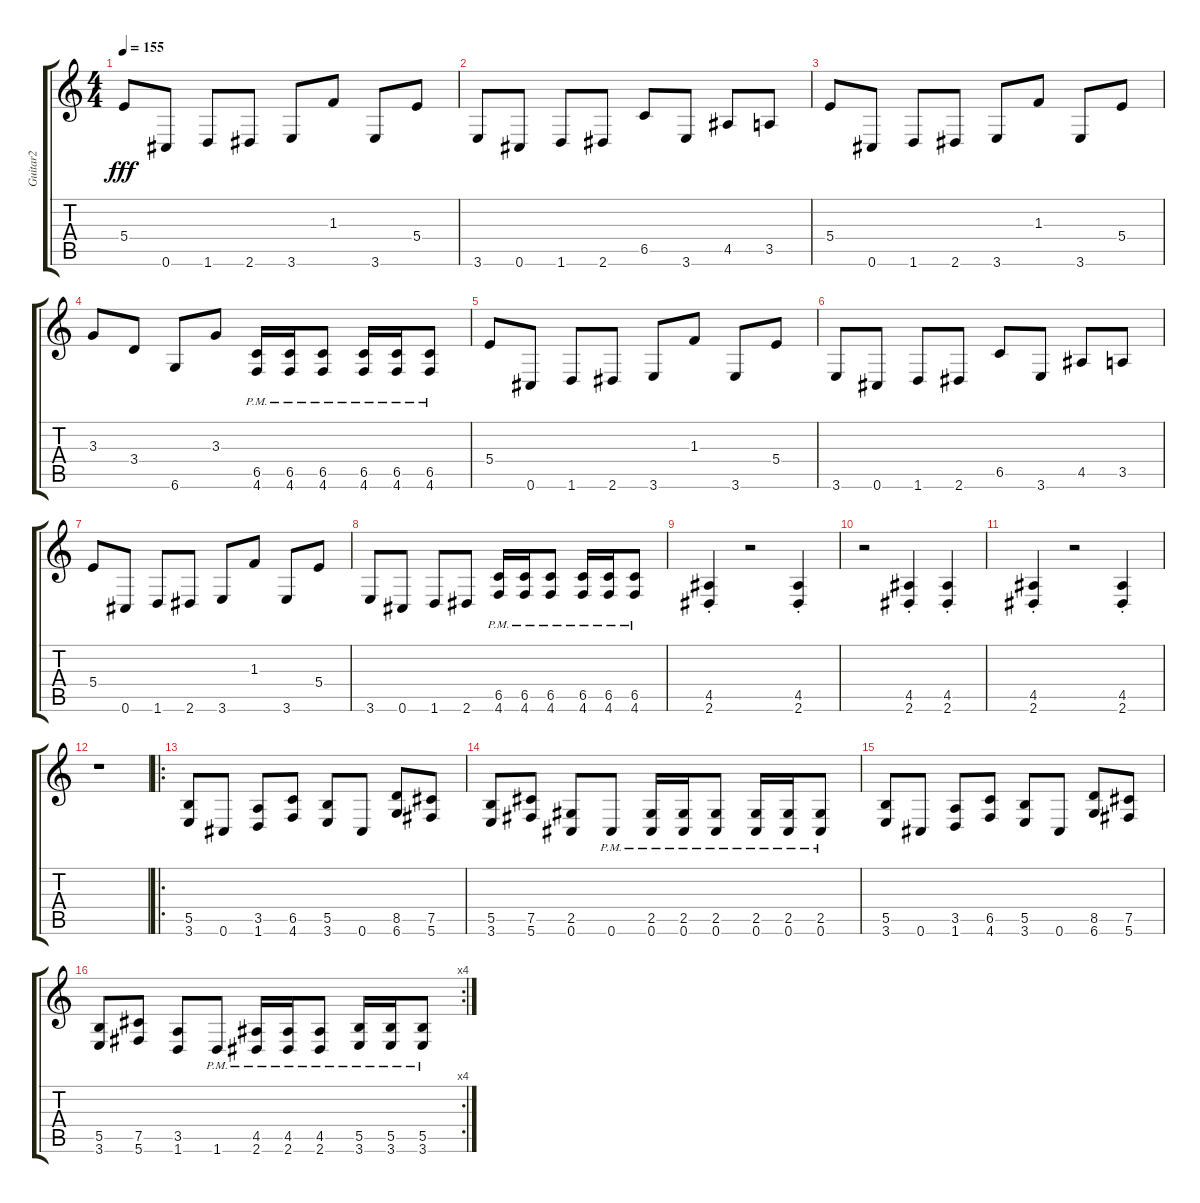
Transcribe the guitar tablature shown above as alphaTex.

\track ("Guitar2" "Guitar2") {instrument overdrivenguitar}
\staff {score tabs}
\tuning (Db4 Ab3 E3 B2 Gb2 Db2) {hide}
\ts (4 4)
\tempo 155
\clef g2
\ks c
5.4.8{dy fff} 0.6.8 1.6.8 2.6.8 3.6.8 1.3.8 3.6.8 5.4.8 |
3.6.8 0.6.8 1.6.8 2.6.8 6.5.8 3.6.8 4.5.8 3.5.8 |
5.4.8 0.6.8 1.6.8 2.6.8 3.6.8 1.3.8 3.6.8 5.4.8 |
3.3.8 3.4.8 6.6.8 3.3.8 (6.5{pm} 4.6{pm}).16 (6.5{pm} 4.6{pm}).16 (6.5{pm} 4.6{pm}).8 (6.5{pm} 4.6{pm}).16 (6.5{pm} 4.6{pm}).16 (6.5{pm} 4.6{pm}).8 |
5.4.8 0.6.8 1.6.8 2.6.8 3.6.8 1.3.8 3.6.8 5.4.8 |
3.6.8 0.6.8 1.6.8 2.6.8 6.5.8 3.6.8 4.5.8 3.5.8 |
5.4.8 0.6.8 1.6.8 2.6.8 3.6.8 1.3.8 3.6.8 5.4.8 |
3.6.8 0.6.8 1.6.8 2.6.8 (6.5{pm} 4.6{pm}).16 (6.5{pm} 4.6{pm}).16 (6.5{pm} 4.6{pm}).8 (6.5{pm} 4.6{pm}).16 (6.5{pm} 4.6{pm}).16 (6.5{pm} 4.6{pm}).8 |
(4.5{st} 2.6{st}).4 r.2 (4.5{st} 2.6{st}).4 |
r.2 (4.5{st} 2.6{st}).4 (4.5{st} 2.6{st}).4 |
(4.5{st} 2.6{st}).4 r.2 (4.5{st} 2.6{st}).4 |
r.1 |
\ro
(5.5 3.6).8 0.6.8 (3.5 1.6).8 (6.5 4.6).8 (5.5 3.6).8 0.6.8 (8.5 6.6).8 (7.5 5.6).8 |
(5.5 3.6).8 (7.5 5.6).8 (2.5 0.6).8 0.6{pm}.8 (2.5{pm} 0.6{pm}).16 (2.5{pm} 0.6{pm}).16 (2.5{pm} 0.6{pm}).8 (2.5{pm} 0.6{pm}).16 (2.5{pm} 0.6{pm}).16 (2.5{pm} 0.6{pm}).8 |
(5.5 3.6).8 0.6.8 (3.5 1.6).8 (6.5 4.6).8 (5.5 3.6).8 0.6.8 (8.5 6.6).8 (7.5 5.6).8 |
\rc 4
(5.5 3.6).8 (7.5 5.6).8 (3.5 1.6).8 1.6{pm}.8 (4.5{pm} 2.6{pm}).16 (4.5{pm} 2.6{pm}).16 (4.5{pm} 2.6{pm}).8 (5.5{pm} 3.6{pm}).16 (5.5{pm} 3.6{pm}).16 (5.5{pm} 3.6{pm}).8
